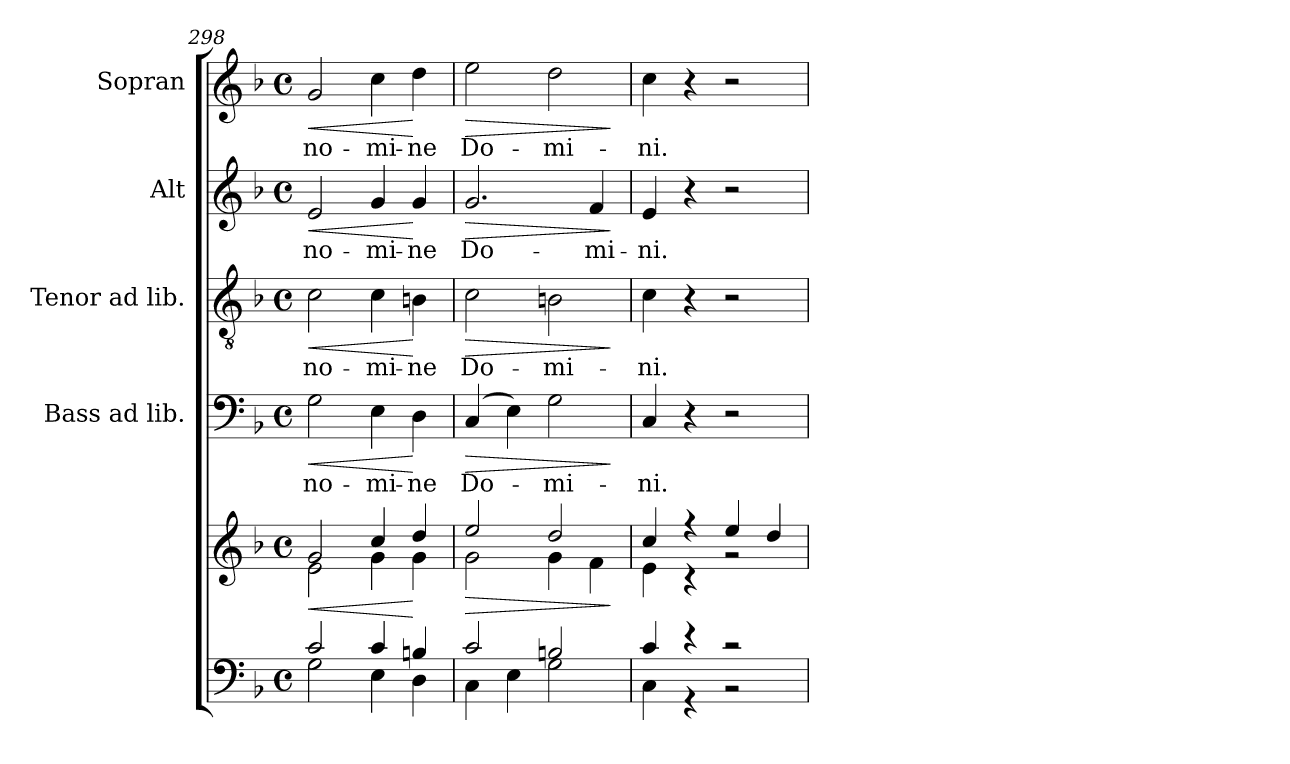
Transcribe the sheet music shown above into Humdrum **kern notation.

**kern	**kern	**dynam	**kern	**text	**dynam	**kern	**text	**dynam	**kern	**text	**dynam	**kern	**text	**dynam
*part5	*part5	*part5	*part4	*part4	*part4	*part3	*part3	*part3	*part2	*part2	*part2	*part1	*part1	*part1
*staff6	*staff5	*staff5/6	*staff4	*staff4	*staff4	*staff3	*staff3	*staff3	*staff2	*staff2	*staff2	*staff1	*staff1	*staff1
*	*	*	*I"Bass ad lib.	*	*	*I"Tenor ad lib.	*	*	*I"Alt	*	*	*I"Sopran	*	*
*	*	*	*I'B.	*	*	*I'T.	*	*	*I'A.	*	*	*I'S.	*	*
*clefF4	*clefG2	*	*clefF4	*	*	*clefGv2	*	*	*clefG2	*	*	*clefG2	*	*
*k[b-]	*k[b-]	*	*k[b-]	*	*	*k[b-]	*	*	*k[b-]	*	*	*k[b-]	*	*
*F:	*F:	*	*F:	*	*	*F:	*	*	*F:	*	*	*F:	*	*
*M4/4	*M4/4	*	*M4/4	*	*	*M4/4	*	*	*M4/4	*	*	*M4/4	*	*
*met(c)	*met(c)	*	*met(c)	*	*	*met(c)	*	*	*met(c)	*	*	*met(c)	*	*
=298	=298	=298	=298	=298	=298	=298	=298	=298	=298	=298	=298	=298	=298	=298
*^	*	*	*	*	*	*	*	*	*	*	*	*	*	*
!	!	!	!LO:HP:b	!	!LO:LY:b	!LO:HP:b	!	!LO:LY:b	!LO:HP:b	!	!LO:LY:b	!LO:HP:b	!	!LO:LY:b	!LO:HP:b
*	*	*^	*	*	*	*	*	*	*	*	*	*	*	*	*
2c/	2G\	2g/	2e\	<	2G\	no-	<	2c\	no-	<	2e/	no-	<	2g/	no-	<
!	!	!	!	!	!	!LO:LY:b	!	!	!LO:LY:b	!	!	!LO:LY:b	!	!	!LO:LY:b	!
4c/	4E\	4cc/	4g\	.	4E\	-mi-	.	4c\	-mi-	.	4g/	-mi-	.	4cc\	-mi-	.
!	!	!	!	!	!	!LO:LY:b	!	!	!LO:LY:b	!	!	!LO:LY:b	!	!	!LO:LY:b	!
4Bn/	4D\	4dd/	4g\	[	4D\	-ne	[	4Bn\	-ne	[	4g/	-ne	[	4dd\	-ne	[
=299	=299	=299	=299	=299	=299	=299	=299	=299	=299	=299	=299	=299	=299	=299	=299	=299
!	!	!	!	!LO:HP:b	!	!LO:LY:b	!LO:HP:b	!	!LO:LY:b	!LO:HP:b	!	!LO:LY:b	!LO:HP:b	!	!LO:LY:b	!LO:HP:b
2c/	4C\	2ee/	2g\	>	(4C/	Do-	>	2c\	Do-	>	2.g/	Do-	>	2ee\	Do-	>
.	4E\	.	.	.	4E\)	.	.	.	.	.	.	.	.	.	.	.
!	!	!	!	!	!	!LO:LY:b	!	!	!LO:LY:b	!	!	!	!	!	!LO:LY:b	!
2Bn/	2G\	2dd/	4g\	.	2G\	-mi-	.	2Bn\	-mi-	.	.	.	.	2dd\	-mi-	.
!	!	!	!	!	!	!	!	!	!	!	!	!LO:LY:b	!	!	!	!
.	.	.	4f\	.	.	.	.	.	.	.	4f/	-mi-	.	.	.	.
*v	*v	*	*	*	*	*	*	*	*	*	*	*	*	*	*	*
*	*v	*v	*	*	*	*	*	*	*	*	*	*	*	*	*
.	.	]	.	.	]	.	.	]	.	.	]	.	.	]
!!LO:LB:g=z
=300	=300	=300	=300	=300	=300	=300	=300	=300	=300	=300	=300	=300	=300	=300
*^	*^	*	*	*	*	*	*	*	*	*	*	*	*	*
!	!	!	!	!	!	!LO:LY:b	!	!	!LO:LY:b	!	!	!LO:LY:b	!	!	!LO:LY:b	!
4c/	4C\	4cc/	4e\	.	4C/	-ni.	.	4c\	-ni.	.	4e/	-ni.	.	4cc\	-ni.	.
4r	4r	4r	4r	.	4r	.	.	4r	.	.	4r	.	.	4r	.	.
2r	2r	4ee/	2rg	.	2r	.	.	2r	.	.	2r	.	.	2r	.	.
.	.	4dd/	.	.	.	.	.	.	.	.	.	.	.	.	.	.
*v	*v	*	*	*	*	*	*	*	*	*	*	*	*	*	*	*
*	*v	*v	*	*	*	*	*	*	*	*	*	*	*	*	*
=	=	=	=	=	=	=	=	=	=	=	=	=	=	=
*-	*-	*-	*-	*-	*-	*-	*-	*-	*-	*-	*-	*-	*-	*-
